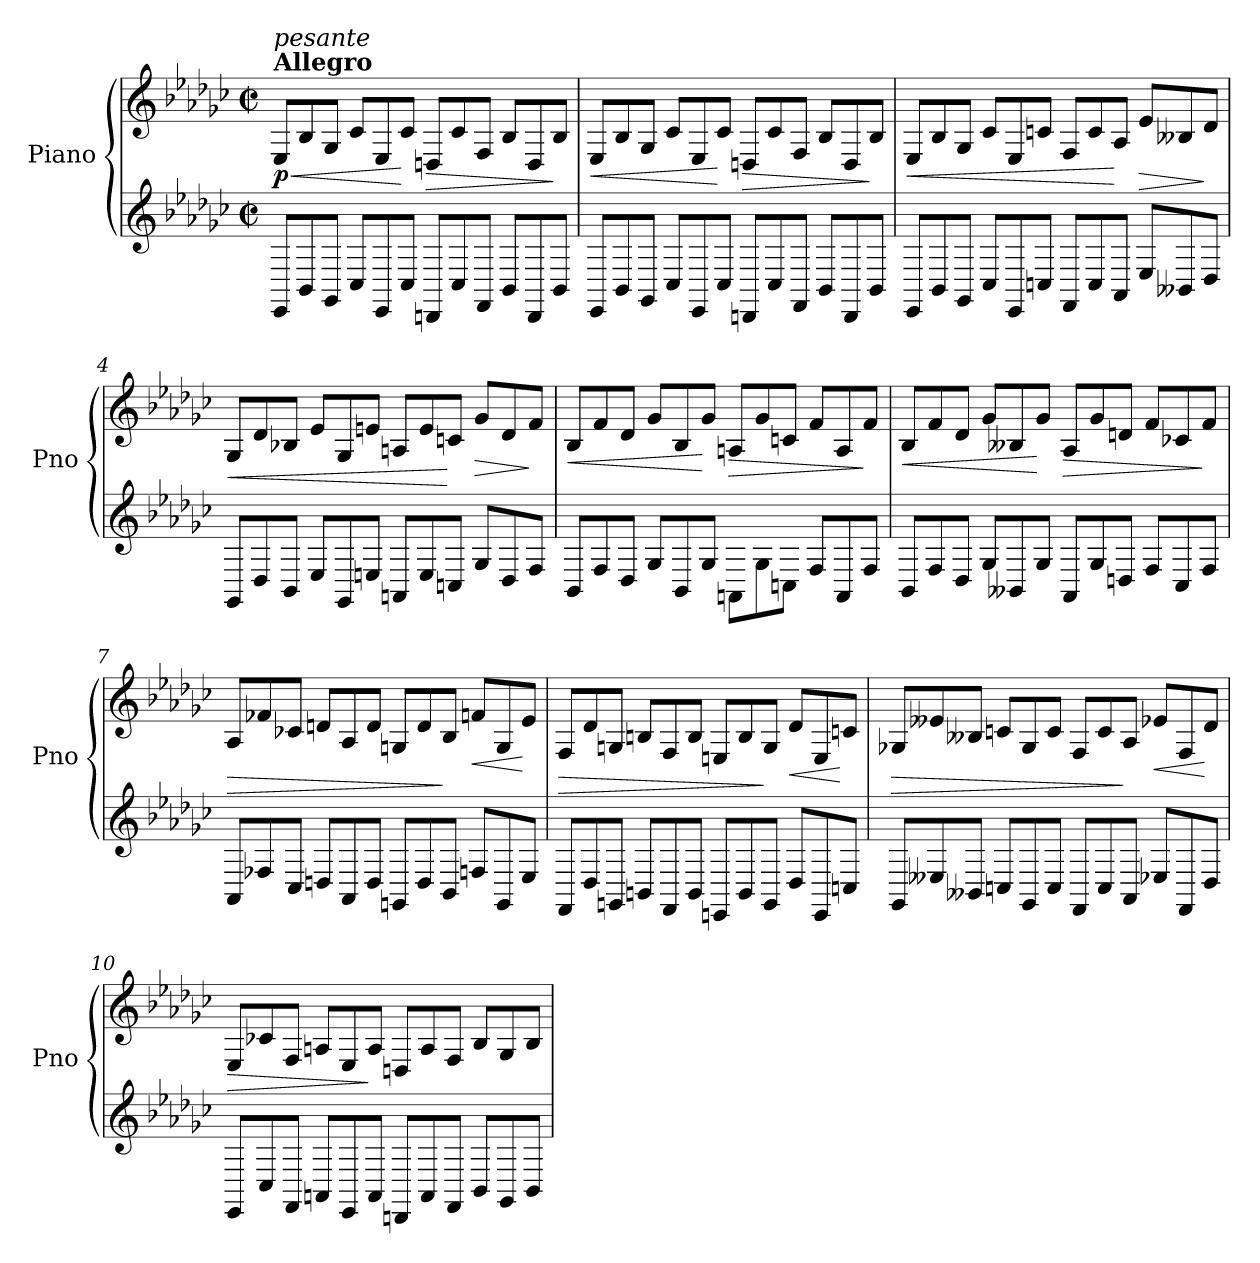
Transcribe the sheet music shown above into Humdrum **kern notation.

**kern	**kern	**dynam
*part1	*part1	*part1
*staff2	*staff1	*staff1/2
*I"Piano	*	*
*I'Pno	*	*
*clefG2	*clefG2	*
*k[b-e-a-d-g-c-]	*k[b-e-a-d-g-c-]	*
*M4/4	*M4/4	*
*met(c|)	*met(c|)	*
*Xtuplet	*Xtuplet	*
=1	=1	=1
!	!LO:TX:a:B:t=Allegro	!
!	!LO:TX:a:i:t=pesante	!
!	!	!LO:HP:b
!	!	!LO:DY:n=1:b
12EE-/L	12E-/L	< p
12BB-/	12B-/	.
12GG-/J	12G-/J	.
12C-/L	12c-/L	.
12EE-/	12E-/	.
12C-/J	12c-/J	[
!	!	!LO:HP:b
12DDn/L	12Dn/L	>
12C-/	12c-/	.
12FF/J	12F/J	.
12BB-/L	12B-/L	.
12DD/	12D/	.
12BB-/J	12B-/J	]
=2	=2	=2
!	!	!LO:HP:b
12EE-/L	12E-/L	<
12BB-/	12B-/	.
12GG-/J	12G-/J	.
12C-/L	12c-/L	.
12EE-/	12E-/	.
12C-/J	12c-/J	[
!	!	!LO:HP:b
12DDn/L	12Dn/L	>
12C-/	12c-/	.
12FF/J	12F/J	.
12BB-/L	12B-/L	.
12DD/	12D/	.
12BB-/J	12B-/J	]
!!LO:LB:g=z
=3	=3	=3
!	!	!LO:HP:b
12EE-/L	12E-/L	<
12BB-/	12B-/	.
12GG-/J	12G-/J	.
12C-/L	12c-/L	.
12EE-/	12E-/	.
12Cn/J	12cn/J	.
12FF/L	12F/L	.
12C/	12c/	.
12AA-/J	12A-/J	[
!	!	!LO:HP:b
12E-/L	12e-/L	>
12BB--X/	12B--X/	.
12D-/J	12d-/J	]
=4	=4	=4
!	!	!LO:HP:b
12GG-/L	12G-/L	<
12D-/	12d-/	.
12BB-/J	12B-X/J	.
12E-/L	12e-/L	.
12GG-/	12G-/	.
12En/J	12en/J	.
12AAn/L	12An/L	.
12E/	12e/	.
12Cn/J	12cn/J	[
!	!	!LO:HP:b
12G-/L	12g-/L	>
12D-/	12d-/	.
12F/J	12f/J	]
!!LO:LB:g=z
=5	=5	=5
!	!	!LO:HP:b
12BB-/L	12B-/L	<
12F/	12f/	.
12D-/J	12d-/J	.
12G-/L	12g-/L	.
12BB-/	12B-/	.
12G-/J	12g-/J	[
!	!	!LO:HP:b
12AAn\L	12An/L	>
12G-\	12g-/	.
12Cn\J	12cn/J	.
12F/L	12f/L	.
12AA/	12A/	.
12F/J	12f/J	]
=6	=6	=6
!	!	!LO:HP:b
12BB-/L	12B-/L	<
12F/	12f/	.
12D-/J	12d-/J	.
12G-/L	12g-/L	.
12BB--X/	12B--X/	.
12G-/J	12g-/J	[
!	!	!LO:HP:b
12AA-/L	12A-/L	>
12G-/	12g-/	.
12Dn/J	12dn/J	.
12F/L	12f/L	.
12C-/	12c-X/	.
12F/J	12f/J	]
!!LO:LB:g=z
=7	=7	=7
!	!	!LO:HP:b
12AA-/L	12A-/L	>
12F-X/	12f-X/	.
12C-/J	12c-X/J	.
12Dn/L	12dn/L	.
12AA-/	12A-/	.
12D/J	12d/J	.
12GGn/L	12Gn/L	.
12D/	12d/	.
12BB-/J	12B-/J	]
!	!	!LO:HP:b
12Fn/L	12fn/L	<
12GG/	12G/	.
12E-/J	12e-/J	[
=8	=8	=8
!	!	!LO:HP:b
12FF/L	12F/L	>
12D-/	12d-/	.
12GGn/J	12Gn/J	.
12BBn/L	12Bn/L	.
12FF/	12F/	.
12BB/J	12B/J	.
12EEn/L	12En/L	.
12BB/	12B/	.
12GG/J	12G/J	]
!	!	!LO:HP:b
12D-/L	12d-/L	<
12EE/	12E/	.
12Cn/J	12cn/J	[
!!LO:LB:g=z
=9	=9	=9
!	!	!LO:HP:b
12GG-/L	12G-X/L	>
12E--X/	12e--X/	.
12BB--X/J	12B--X/J	.
12Cn/L	12cn/L	.
12GG-/	12G-/	.
12C/J	12c/J	.
12FF/L	12F/L	.
12C/	12c/	.
12AA-/J	12A-/J	]
!	!	!LO:HP:b
12E-X/L	12e-X/L	<
12FF/	12F/	.
12D-/J	12d-/J	[
=10	=10	=10
!	!	!LO:HP:b
12EE-/L	12E-/L	>
12C-/	12c-X/	.
12FF/J	12F/J	.
12AAn/L	12An/L	.
12EE-/	12E-/	.
12AA/J	12A/J	]
12DDn/L	12Dn/L	.
12AA/	12A/	.
12FF/J	12F/J	.
12BB-/L	12B-/L	.
12GG-/	12G-/	.
12BB-/J	12B-/J	.
=	=	=
*-	*-	*-
